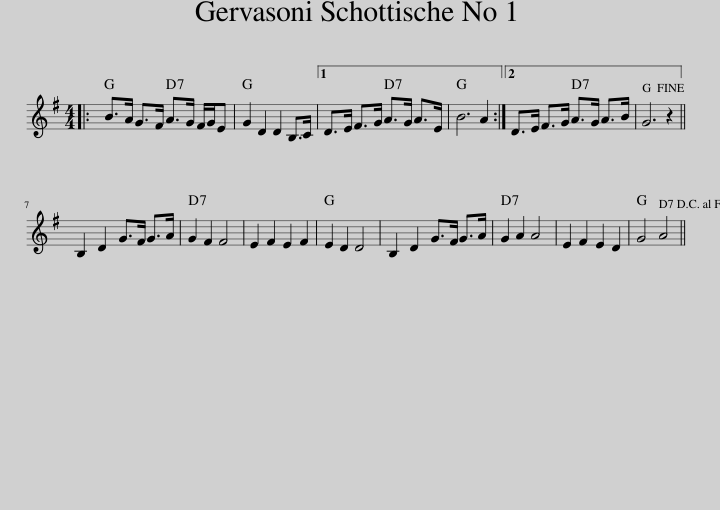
X:1
L:1/8
M:4/4
I:linebreak $
K:G
V:1 treble
V:1
|: B>A G>F A>G F/G/E | G2 D2 D2 B,>C |1 D>E F>G A>G A>E | B6 A2 :|2 D>E F>G A>G A>B | %5
 G6 z2 ||$ B,2 D2 G>F G>A | G2 F2 F4 | E2 F2 E2 F2 | E2 D2 D4 | %10
 B,2 D2 G>F G>A | G2 A2 A4 | E2 F2 E2 D2 | G4 A4 || %14
